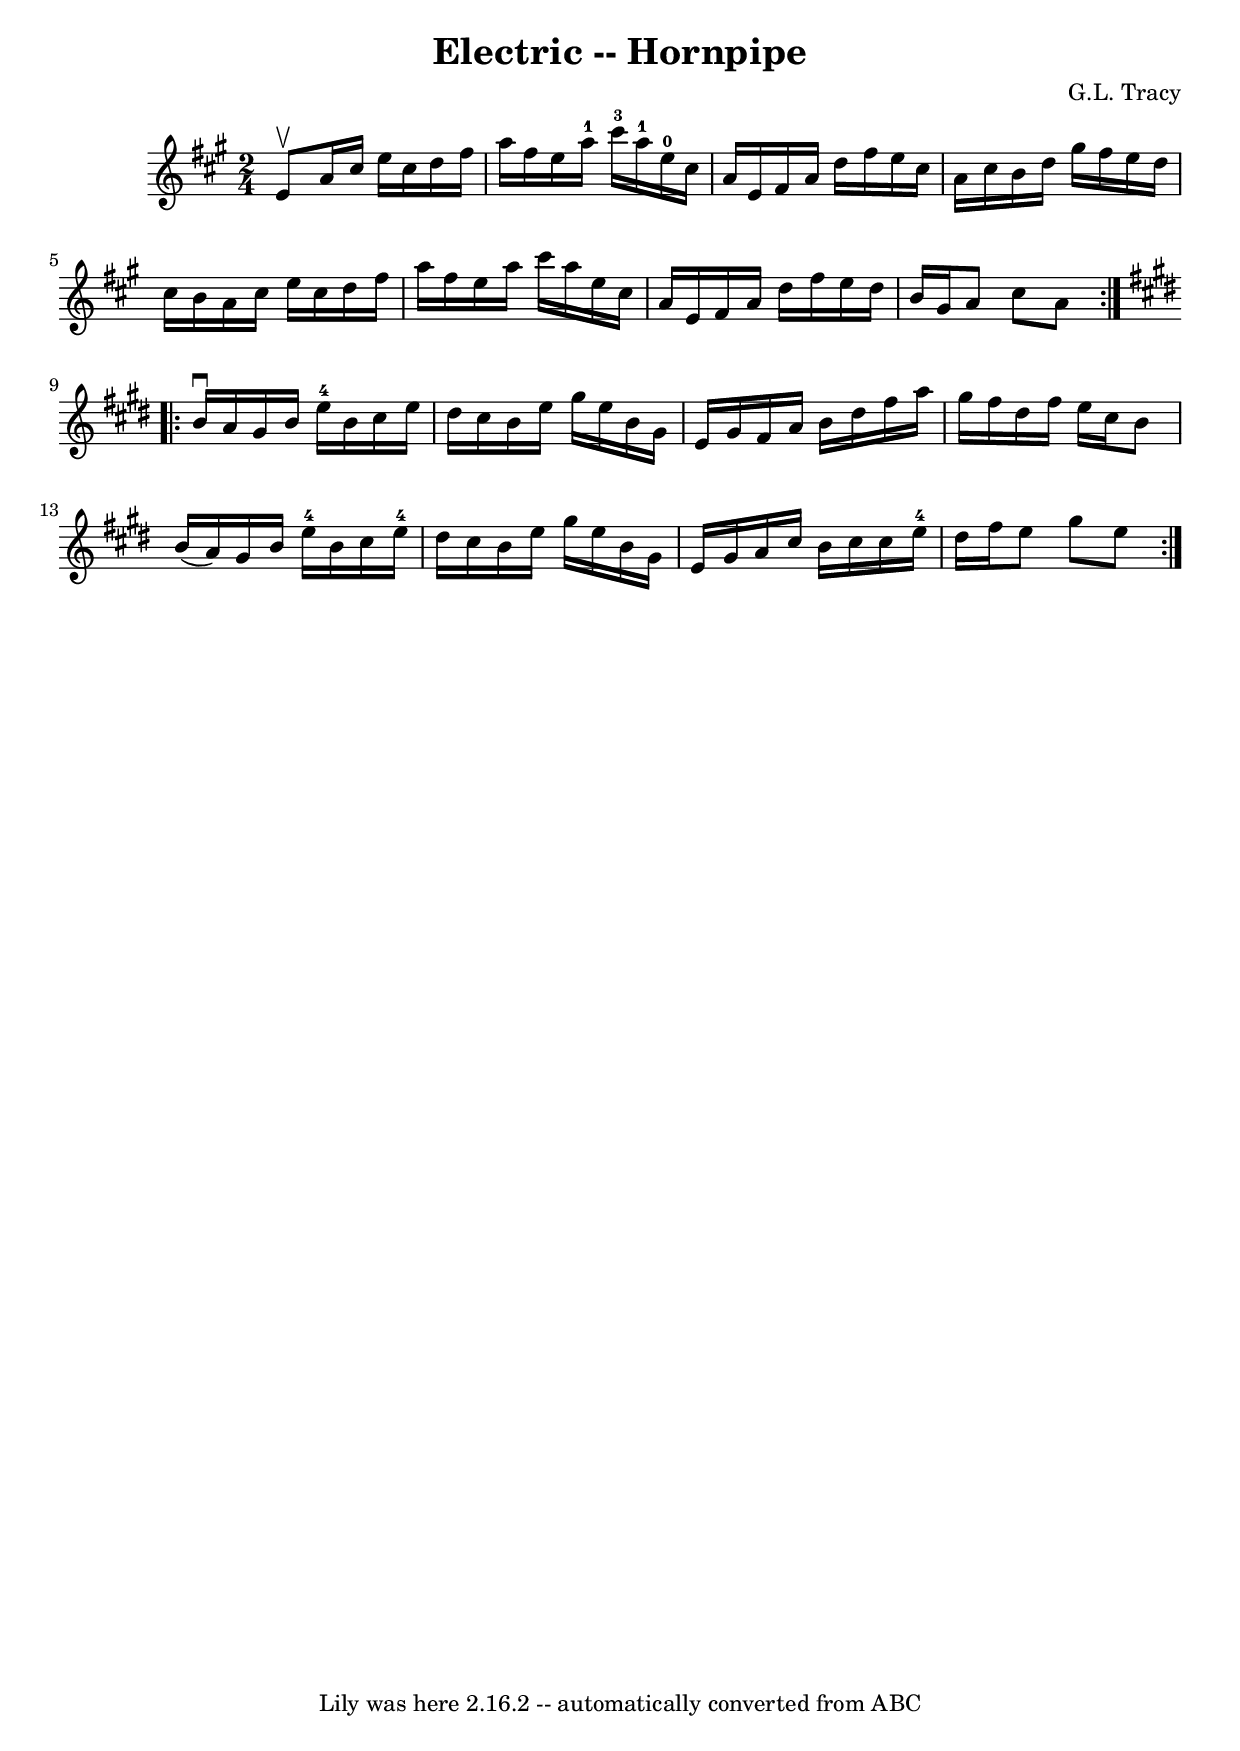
\version "2.16.2"
\include "Mammoth.ily"
\header {
  %% book = "Cole's 1000 Fiddle Tunes"
  composer = "G.L. Tracy"
  crossRefNumber = "1"
  footnotes = ""
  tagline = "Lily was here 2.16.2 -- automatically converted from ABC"
  title = "Electric -- Hornpipe"

}
voicedefault =  {



  \repeat volta 2 {

    \time 2/4 
    \key a \major
    e'8^\upbow |
    a'16 cis''16 e''16    
    cis''16 d''16 fis''16 a''16 fis''16  |
    e''16 a''16-1 
    cis'''16-3 a''16-1 e''16-0 cis''16 a'16 e'16  |
    
    fis'16 a'16 d''16 fis''16 e''16 cis''16 a'16 cis''16   |
    b'16 d''16 gis''16 fis''16 e''16 d''16 cis''16    
    b'16  |
    a'16 cis''16 e''16 cis''16 d''16 fis''16    
    a''16 fis''16  |
    e''16 a''16 cis'''16 a''16 e''16    
    cis''16 a'16 e'16  |
    fis'16 a'16 d''16 fis''16    
    e''16 d''16 b'16 gis'16  |
    a'8 cis''8 a'8  
  }   

  \key e \major
  
  \repeat volta 2 {
    b'16^\downbow a'16  |
    gis'16    
    b'16 e''16-4 b'16 cis''16 e''16 dis''16 cis''16  |
    
    b'16 e''16 gis''16 e''16 b'16 gis'16 e'16 gis'16  |
    
    fis'16 a'16 b'16 dis''16 fis''16 a''16 gis''16 fis''16  |
    dis''16 fis''16 e''16 cis''16 b'8 b'16 (a'16)  |
    gis'16 b'16 e''16-4 b'16 cis''16 e''16-4   
    dis''16 cis''16  |
    b'16 e''16 gis''16 e''16 b'16    
    gis'16 e'16 gis'16  |
    a'16 cis''16 b'16 cis''16    
    cis''16 e''16-4 dis''16 fis''16  |
    e''8 gis''8 e''8  

  }   

}

\score{
  <<

    \context Staff="default"
    {
      \voicedefault 
      
    }

  >>
  \layout {
    
  }
  \midi {
  }

}
